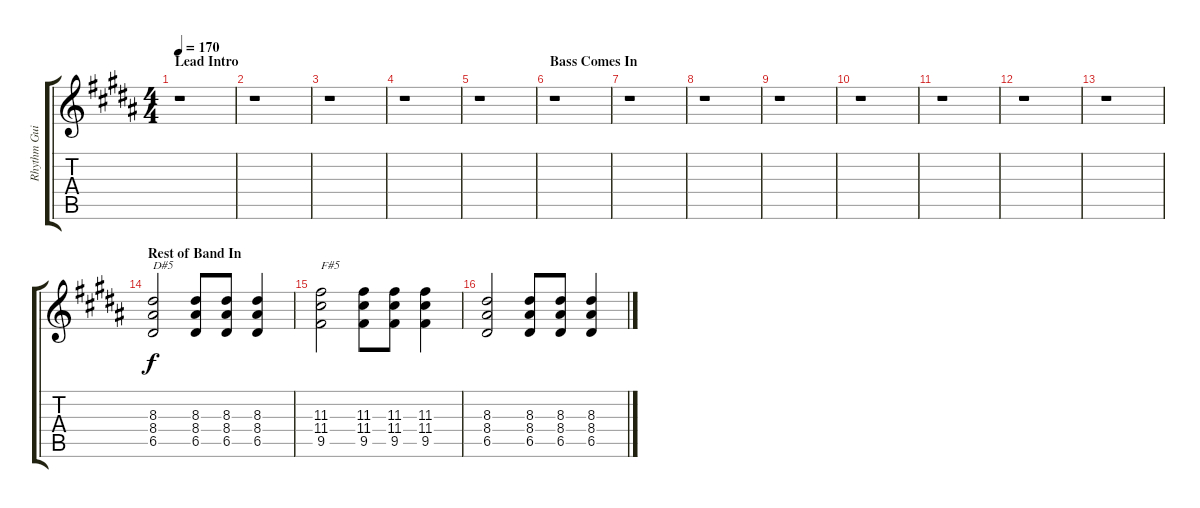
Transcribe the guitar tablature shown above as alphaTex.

\track ("Rhythm Guitar" "Rhythm Gui") {instrument distortionguitar}
\staff {score tabs}
\tuning (E4 B3 G3 D3 A2 E2) {hide}
\ts (4 4)
\section ("" "Lead Intro")
\tempo 170
\clef g2
\ks b
r.1{dy f instrument distortionguitar} |
r.1 |
r.1 |
r.1 |
r.1 |
\section ("" "Bass Comes In")
r.1 |
r.1 |
r.1 |
r.1 |
r.1 |
r.1 |
r.1 |
r.1 |
\section ("" "Rest of Band In")
(8.3 8.4 6.5).2{txt "D#5"} (8.3 8.4 6.5).8 (8.3 8.4 6.5).8 (8.3 8.4 6.5).4 |
(11.3 11.4 9.5).2{txt "F#5"} (11.3 11.4 9.5).8 (11.3 11.4 9.5).8 (11.3 11.4 9.5).4 |
(8.3 8.4 6.5).2 (8.3 8.4 6.5).8 (8.3 8.4 6.5).8 (8.3 8.4 6.5).4
